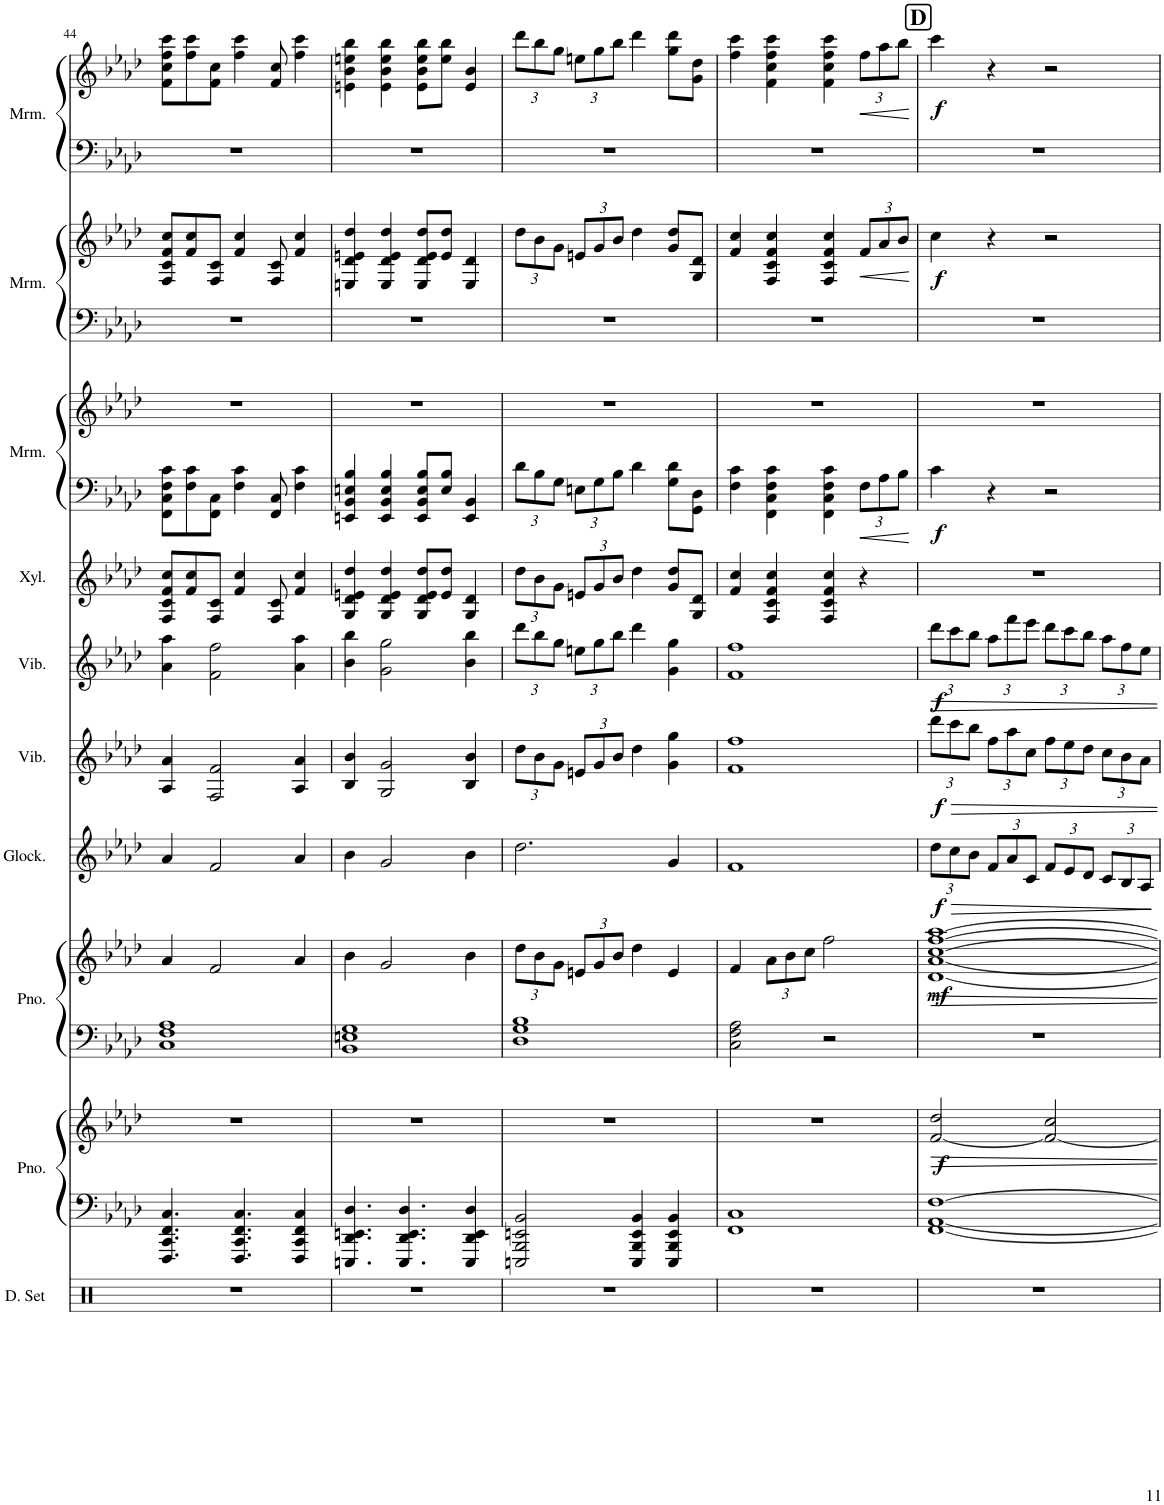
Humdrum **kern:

**kern	**kern	**kern	**dynam	**kern	**kern	**dynam	**kern	**dynam	**kern	**dynam	**kern	**dynam	**kern	**kern	**kern	**dynam	**kern	**kern	**dynam	**kern	**kern	**dynam
*part10	*part9	*part9	*part9	*part8	*part8	*part8	*part7	*part7	*part6	*part6	*part5	*part5	*part4	*part3	*part3	*part3	*part2	*part2	*part2	*part1	*part1	*part1
*staff15	*staff14	*staff13	*staff13/14	*staff12	*staff11	*staff11/12	*staff10	*staff10	*staff9	*staff9	*staff8	*staff8	*staff7	*staff6	*staff5	*staff5/6	*staff4	*staff3	*staff3/4	*staff2	*staff1	*staff1/2
*I"Drumset	*I"Piano	*	*	*I"Piano	*	*	*I"Glockenspiel	*	*I"Vibraphone	*	*I"Vibraphone	*	*I"Xylophone	*I"Marimba	*	*	*I"Marimba	*	*	*I"Marimba	*	*
*I'D. Set	*I'Pno.	*	*	*I'Pno.	*	*	*I'Glock.	*	*I'Vib.	*	*I'Vib.	*	*I'Xyl.	*I'Mrm.	*	*	*I'Mrm.	*	*	*I'Mrm.	*	*
!!LO:PB:g=z
*clefX	*clefF4	*clefG2	*	*clefF4	*clefG2	*	*clefG2	*	*clefG2	*	*clefG2	*	*clefG2	*clefF4	*clefG2	*	*clefF4	*clefG2	*	*clefF4	*clefG2	*
*	*	*	*	*	*	*	*Trd-14c-24	*	*	*	*	*	*Trd-7c-12	*	*	*	*	*	*	*	*	*
*k[]	*k[b-e-a-d-]	*k[b-e-a-d-]	*	*k[b-e-a-d-]	*k[b-e-a-d-]	*	*k[b-e-a-d-]	*	*k[b-e-a-d-]	*	*k[b-e-a-d-]	*	*k[b-e-a-d-]	*k[b-e-a-d-]	*k[b-e-a-d-]	*	*k[b-e-a-d-]	*k[b-e-a-d-]	*	*k[b-e-a-d-]	*k[b-e-a-d-]	*
*M4/4	*M4/4	*M4/4	*	*M4/4	*M4/4	*	*M4/4	*	*M4/4	*	*M4/4	*	*M4/4	*M4/4	*M4/4	*	*M4/4	*M4/4	*	*M4/4	*M4/4	*
=44	=44	=44	=44	=44	=44	=44	=44	=44	=44	=44	=44	=44	=44	=44	=44	=44	=44	=44	=44	=44	=44	=44
1r	4.FFF/ 4.CC/ 4.FF/ 4.C/	1r	.	1C 1F 1A-	4a-/	.	4a-/	.	4A-/ 4a-/	.	4a-\ 4aa-\	.	8F/ 8c/ 8f/ 8cc/L	8FF\ 8C\ 8F\ 8c\L	1r	.	1r	8F/ 8c/ 8f/ 8cc/L	.	1r	8f\ 8cc\ 8ff\ 8ccc\L	.
.	.	.	.	.	.	.	.	.	.	.	.	.	8f/ 8cc/	8F\ 8c\	.	.	.	8f/ 8cc/	.	.	8ff\ 8ccc\	.
.	.	.	.	.	2f/	.	2f/	.	2F/ 2f/	.	2f\ 2ff\	.	8F/ 8c/J	8FF\ 8C\J	.	.	.	8F/ 8c/J	.	.	8f\ 8cc\J	.
.	4.FFF/ 4.CC/ 4.FF/ 4.C/	.	.	.	.	.	.	.	.	.	.	.	4f/ 4cc/	4F\ 4c\	.	.	.	4f/ 4cc/	.	.	4ff\ 4ccc\	.
.	.	.	.	.	.	.	.	.	.	.	.	.	8F/ 8c/	8FF/ 8C/	.	.	.	8F/ 8c/	.	.	8f/ 8cc/	.
.	4FFF/ 4CC/ 4FF/ 4C/	.	.	.	4a-/	.	4a-/	.	4A-/ 4a-/	.	4a-\ 4aa-\	.	4f/ 4cc/	4F\ 4c\	.	.	.	4f/ 4cc/	.	.	4ff\ 4ccc\	.
=45	=45	=45	=45	=45	=45	=45	=45	=45	=45	=45	=45	=45	=45	=45	=45	=45	=45	=45	=45	=45	=45	=45
1r	4.EEEn/ 4.DD-/ 4.EEn/ 4.D-/	1r	.	1BB- 1En 1G	4b-\	.	4b-\	.	4B-/ 4b-/	.	4b-\ 4bb-\	.	4G/ 4d-/ 4en/ 4dd-/	4EEn/ 4BB-/ 4En/ 4B-/	1r	.	1r	4En/ 4d-/ 4en/ 4dd-/	.	1r	4en\ 4b-\ 4een\ 4bb-\	.
.	.	.	.	.	2g/	.	2g/	.	2G/ 2g/	.	2g\ 2gg\	.	4G/ 4d-/ 4e/ 4dd-/	4EE/ 4BB-/ 4E/ 4B-/	.	.	.	4E/ 4d-/ 4e/ 4dd-/	.	.	4e\ 4b-\ 4ee\ 4bb-\	.
.	4.EEE/ 4.DD-/ 4.EE/ 4.D-/	.	.	.	.	.	.	.	.	.	.	.	.	.	.	.	.	.	.	.	.	.
.	.	.	.	.	.	.	.	.	.	.	.	.	8G/ 8d-/ 8e/ 8dd-/L	8EE/ 8BB-/ 8E/ 8B-/L	.	.	.	8E/ 8d-/ 8e/ 8dd-/L	.	.	8e\ 8b-\ 8ee\ 8bb-\L	.
.	.	.	.	.	.	.	.	.	.	.	.	.	8e/ 8dd-/J	8E/ 8B-/J	.	.	.	8e/ 8dd-/J	.	.	8ee\ 8bb-\J	.
.	4EEE/ 4DD-/ 4EE/ 4D-/	.	.	.	4b-\	.	4b-\	.	4B-/ 4b-/	.	4b-\ 4bb-\	.	4G/ 4d-/	4EE/ 4BB-/	.	.	.	4E/ 4d-/	.	.	4e/ 4b-/	.
=46	=46	=46	=46	=46	=46	=46	=46	=46	=46	=46	=46	=46	=46	=46	=46	=46	=46	=46	=46	=46	=46	=46
*	*	*	*	*	*Xbrackettup	*	*	*	*Xbrackettup	*	*Xbrackettup	*	*Xbrackettup	*Xbrackettup	*	*	*	*Xbrackettup	*	*	*Xbrackettup	*
1r	2EEEn/ 2BBB-/ 2EEn/ 2BB-/	1r	.	1D- 1G 1B-	12dd-\L	.	2.dd-\	.	12dd-\L	.	12ddd-\L	.	12dd-\L	12d-\L	1r	.	1r	12dd-\L	.	1r	12ddd-\L	.
.	.	.	.	.	12b-\	.	.	.	12b-\	.	12bb-\	.	12b-\	12B-\	.	.	.	12b-\	.	.	12bb-\	.
.	.	.	.	.	12g\J	.	.	.	12g\J	.	12gg\J	.	12g\J	12G\J	.	.	.	12g\J	.	.	12gg\J	.
.	.	.	.	.	12en/L	.	.	.	12en/L	.	12een\L	.	12en/L	12En\L	.	.	.	12en/L	.	.	12een\L	.
.	.	.	.	.	12g/	.	.	.	12g/	.	12gg\	.	12g/	12G\	.	.	.	12g/	.	.	12gg\	.
.	.	.	.	.	12b-/J	.	.	.	12b-/J	.	12bb-\J	.	12b-/J	12B-\J	.	.	.	12b-/J	.	.	12bb-\J	.
.	4EEE/ 4BBB-/ 4EE/ 4BB-/	.	.	.	4dd-\	.	.	.	4dd-\	.	4ddd-\	.	4dd-\	4d-\	.	.	.	4dd-\	.	.	4ddd-\	.
.	4EEE/ 4BBB-/ 4EE/ 4BB-/	.	.	.	4e/	.	4g/	.	4g\ 4gg\	.	4g\ 4gg\	.	8g/ 8dd-/L	8G\ 8d-\L	.	.	.	8g/ 8dd-/L	.	.	8gg\ 8ddd-\L	.
.	.	.	.	.	.	.	.	.	.	.	.	.	8G/ 8d-/J	8GG\ 8D-\J	.	.	.	8G/ 8d-/J	.	.	8g\ 8dd-\J	.
=47	=47	=47	=47	=47	=47	=47	=47	=47	=47	=47	=47	=47	=47	=47	=47	=47	=47	=47	=47	=47	=47	=47
1r	1FF 1C	1r	.	2C\ 2F\ 2A-\	4f/	.	1f	.	1f 1ff	.	1f 1ff	.	4f/ 4cc/	4F\ 4c\	1r	.	1r	4f/ 4cc/	.	1r	4ff\ 4ccc\	.
.	.	.	.	.	12a-\L	.	.	.	.	.	.	.	4F/ 4c/ 4f/ 4cc/	4FF\ 4C\ 4F\ 4c\	.	.	.	4F/ 4c/ 4f/ 4cc/	.	.	4f\ 4cc\ 4ff\ 4ccc\	.
.	.	.	.	.	12b-\	.	.	.	.	.	.	.	.	.	.	.	.	.	.	.	.	.
.	.	.	.	.	12cc\J	.	.	.	.	.	.	.	.	.	.	.	.	.	.	.	.	.
.	.	.	.	2r	2ff\	.	.	.	.	.	.	.	4F/ 4c/ 4f/ 4cc/	4FF\ 4C\ 4F\ 4c\	.	.	.	4F/ 4c/ 4f/ 4cc/	.	.	4f\ 4cc\ 4ff\ 4ccc\	.
!	!	!	!	!	!	!	!	!	!	!	!	!	!	!	!	!	!	!	!LO:HP:b	!	!	!LO:HP:b
.	.	.	.	.	.	.	.	.	.	.	.	.	4r	12F\L	.	.	.	12f/L	<	.	12ff\L	<
.	.	.	.	.	.	.	.	.	.	.	.	.	.	12A-\	.	.	.	12a-/	.	.	12aa-\	.
.	.	.	.	.	.	.	.	.	.	.	.	.	.	12B-\J	.	.	.	12b-/J	.	.	12bb-\J	.
.	.	.	.	.	.	.	.	.	.	.	.	.	.	.	.	.	.	.	[	.	.	[
!!LO:REH:place=s1:a:B:cj:fs=14:t=D
=48	=48	=48	=48	=48	=48	=48	=48	=48	=48	=48	=48	=48	=48	=48	=48	=48	=48	=48	=48	=48	=48	=48
*	*	*	*	*	*	*	*Xbrackettup	*	*	*	*	*	*	*	*	*	*	*	*	*	*	*
!	!	!	!LO:DY:b	!	!	!LO:DY:b	!	!LO:HP:b	!	!	!	!	!	!	!	!	!	!	!	!	!	!
!	!	!	!	!	!	!	!	!LO:DY:n=1:b	!	!LO:DY:b	!	!LO:DY:b	!	!	!	!LO:DY:b=2	!	!	!LO:DY:b	!	!	!LO:DY:b
1r	[1FF [1AA- [1F	[2f/ 2dd-/	f	1r	[1d- [1a- [1cc [1ff [1aa-	mf	12dd-\L	> f	12ddd-\L	f	12ddd-\L	f	1r	4c\	1r	f	1r	4cc\	f	1r	4ccc\	f
.	.	.	.	.	.	.	12cc\	.	12ccc\	.	12ccc\	.	.	.	.	.	.	.	.	.	.	.
.	.	.	.	.	.	.	12b-\J	.	12bb-\J	.	12bb-\J	.	.	.	.	.	.	.	.	.	.	.
.	.	.	.	.	.	.	12f/L	.	12ff\L	.	12aa-\L	.	.	4r	.	.	.	4r	.	.	4r	.
.	.	.	.	.	.	.	12a-/	.	12aa-\	.	12fff\	.	.	.	.	.	.	.	.	.	.	.
.	.	.	.	.	.	.	12c/J	.	12cc\J	.	12eee-\J	.	.	.	.	.	.	.	.	.	.	.
.	.	2f/_ 2cc/	.	.	.	.	12f/L	.	12ff\L	.	12ddd-\L	.	.	2r	.	.	.	2r	.	.	2r	.
.	.	.	.	.	.	.	12e-/	.	12ee-\	.	12ccc\	.	.	.	.	.	.	.	.	.	.	.
.	.	.	.	.	.	.	12d-/J	.	12dd-\J	.	12bb-\J	.	.	.	.	.	.	.	.	.	.	.
.	.	.	.	.	.	.	12c/L	.	12cc\L	.	12aa-\L	.	.	.	.	.	.	.	.	.	.	.
.	.	.	.	.	.	.	12B-/	.	12b-\	.	12ff\	.	.	.	.	.	.	.	.	.	.	.
.	.	.	.	.	.	.	12A-/J	.	12a-\J	.	12ee-\J	.	.	.	.	.	.	.	.	.	.	.
.	.	.	.	.	.	.	.	]	.	.	.	.	.	.	.	.	.	.	.	.	.	.
=	=	=	=	=	=	=	=	=	=	=	=	=	=	=	=	=	=	=	=	=	=	=
*-	*-	*-	*-	*-	*-	*-	*-	*-	*-	*-	*-	*-	*-	*-	*-	*-	*-	*-	*-	*-	*-	*-
